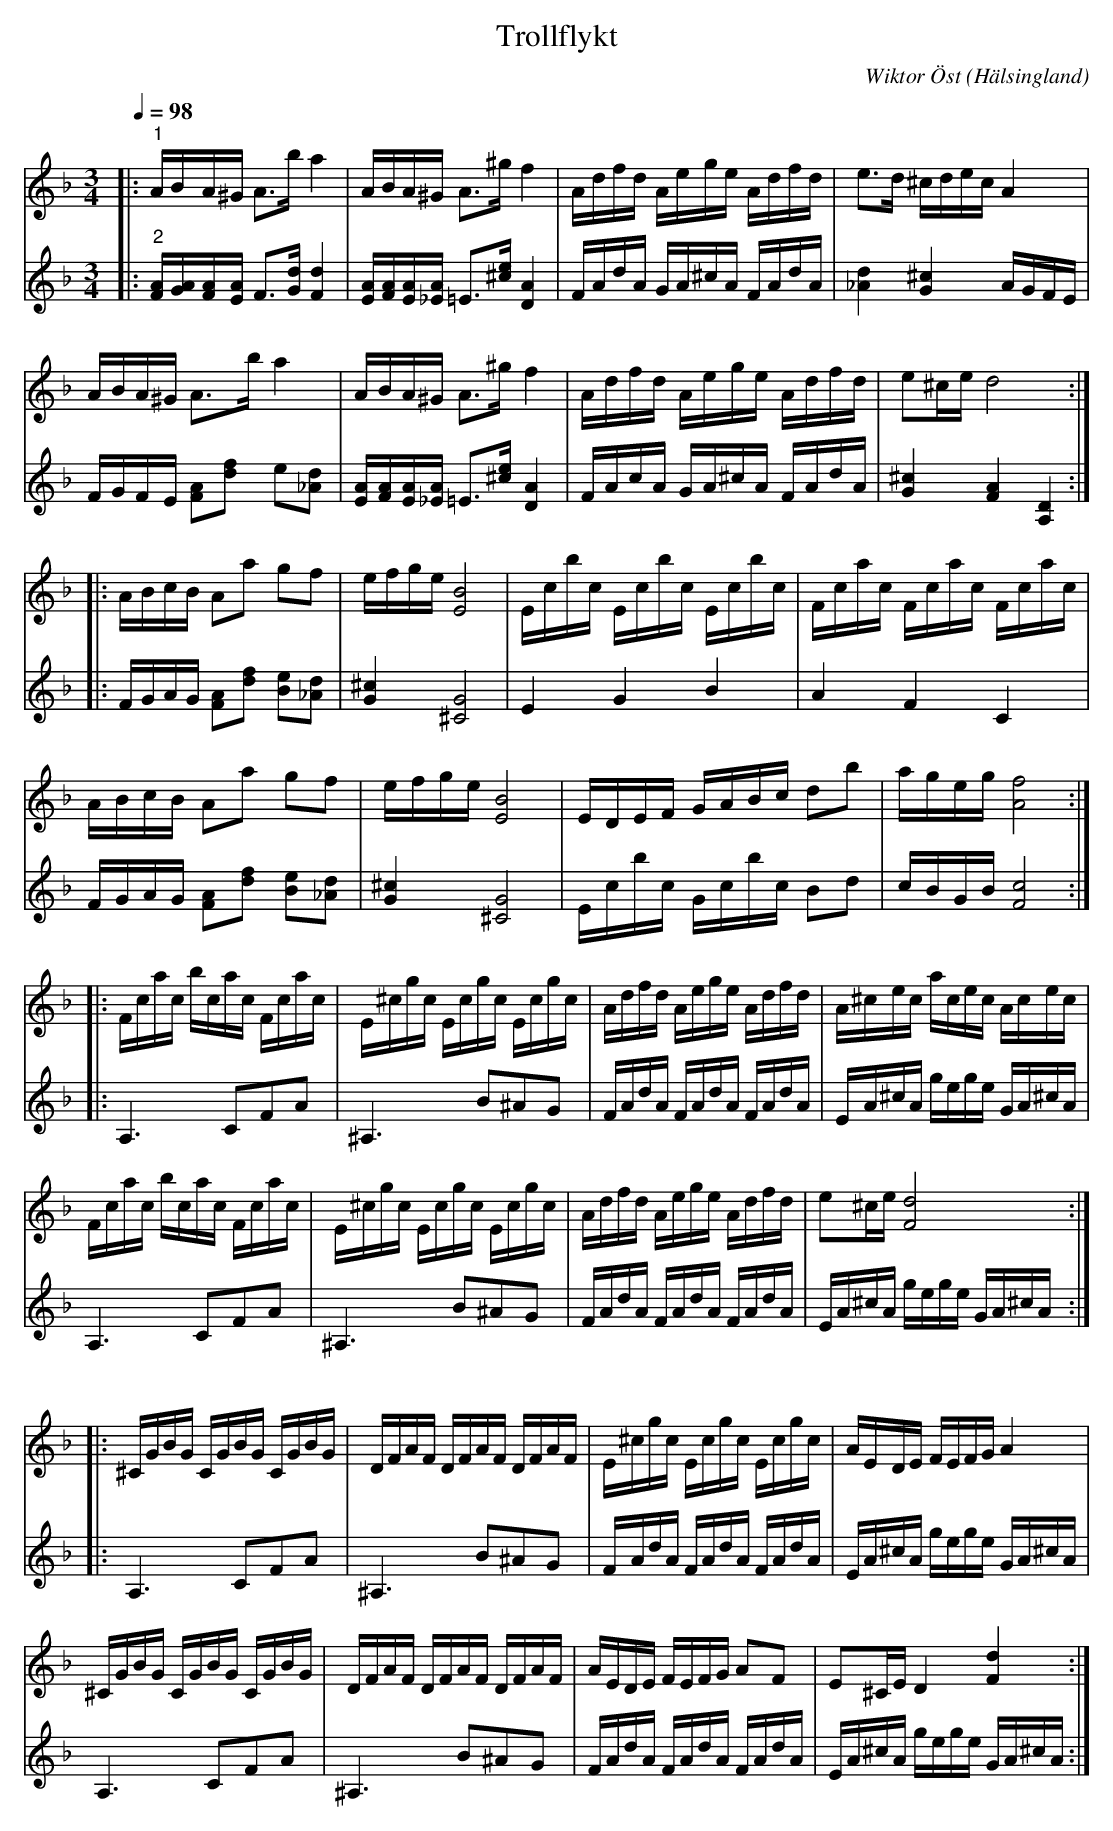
X:1
T:Trollflykt
C:Wiktor Öst
O:Hälsingland
L:1/16
Q:1/4=98
M:3/4
K:F
V:1
|:"^1" ABA^G A2>b2 a4 | ABA^G A2>^g2 f4 | Adfd Aege Adfd | e2>d2 ^cdec A4 |
ABA^G A2>b2 a4 | ABA^G A2>^g2 f4 | Adfd Aege Adfd | e2^ce d8 ::
 ABcB A2a2 g2f2 | efge [EB]8 | Ecbc Ecbc Ecbc | Fcac Fcac Fcac |
ABcB A2a2 g2f2 | efge [EB]8 | EDEF GABc d2b2 | ageg [Af]8 ::
Fcac bcac Fcac | E^cgc Ecgc Ecgc | Adfd Aege Adfd | A^cec acec Acec |
Fcac bcac Fcac | E^cgc Ecgc Ecgc | Adfd Aege Adfd |e2^ce [Fd]8 ::
^CGBG CGBG CGBG | DFAF DFAF DFAF | E^cgc Ecgc Ecgc | AEDE FEFG A4 |
^CGBG CGBG CGBG | DFAF DFAF DFAF | AEDE FEFG A2F2 | E2^CE D4 [Fd]4 :|
V:2
|:"^2" [FA][GA][FA][EA] F2>[Gd]2 [Fd]4 | [EA][FA][EA][_EA] =E2>[^ce]2 [DA]4 | FAdA GA^cA FAdA | [_Ad]4 [G^c]4 AGFE |
 FGFE [FA]2[df]2 e2[_Ad]2 | [EA][FA][EA][_EA] =E2>[^ce]2 [DA]4 | FAcA GA^cA FAdA | [G^c]4 [FA]4 [A,D]4 ::
FGAG [FA]2[df]2 [Be]2[_Ad]2 | [G^c]4 [^CG]8 | E4 G4 B4 | A4 F4 C4 |
FGAG [FA]2[df]2 [Be]2[_Ad]2 | [G^c]4 [^CG]8 | Ecbc Gcbc B2d2 | cBGB [Fc]8 ::
A,6 C2F2A2 | ^A,6 B2^A2G2 | FAdA FAdA FAdA | EA^cA gege GA^cA |
A,6 C2F2A2 | ^A,6 B2^A2G2 | FAdA FAdA FAdA | EA^cA gege GA^cA ::
A,6 C2F2A2 | ^A,6 B2^A2G2 | FAdA FAdA FAdA | EA^cA gege GA^cA |
A,6 C2F2A2 | ^A,6 B2^A2G2 | FAdA FAdA FAdA | EA^cA gege GA^cA :|
